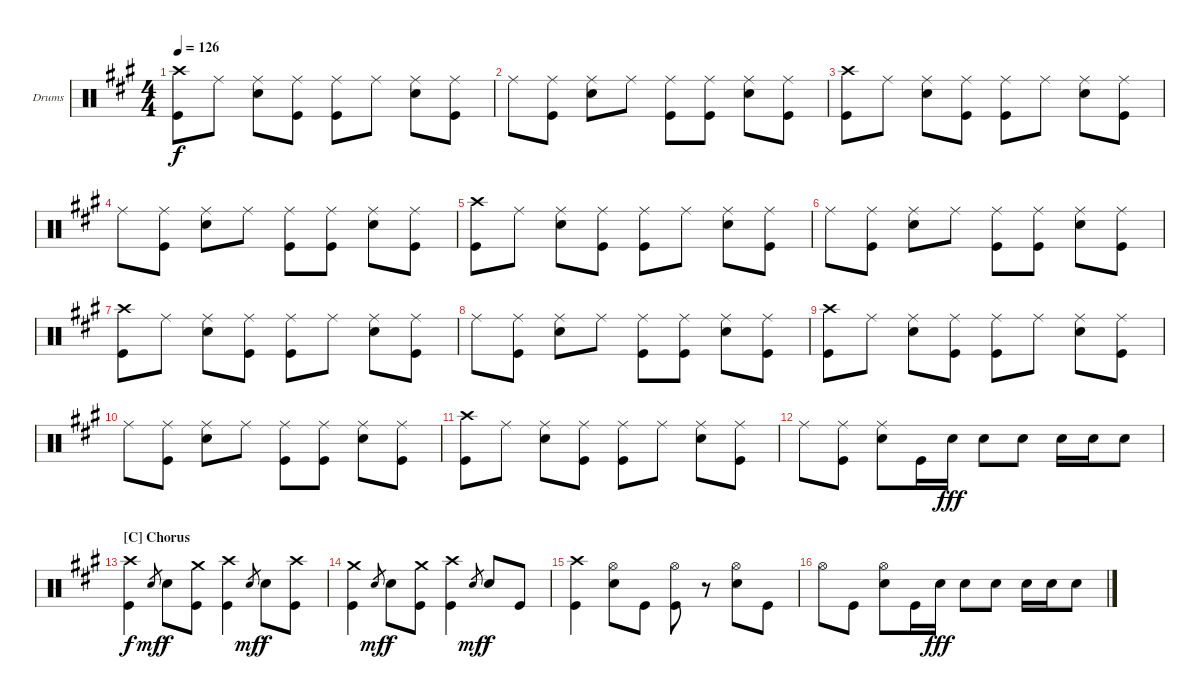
\defaultSystemsLayout 4
\bracketExtendMode groupsimilarinstruments
\firstSystemTrackNameOrientation horizontal
\otherSystemsTrackNameOrientation horizontal
\track ("Drumkit" "Drums") {instrument percussion}
\staff {score}
\articulation defaults
\ts (4 4)
\tempo 126
\clef neutral
\scale
1.05801
\ks a
("Crash high (hit)" "Kick (hit)").8{dy f} "Ride (middle)".8 ("Ride (middle)" "Snare (hit) 2").8 ("Ride (middle)" "Kick (hit)").8 ("Ride (middle)" "Kick (hit)").8 "Ride (middle)".8 ("Ride (middle)" "Snare (hit) 2").8 ("Ride (middle)" "Kick (hit)").8 |
\scale
0.941992 "Ride (middle)".8 ("Ride (middle)" "Kick (hit)").8 ("Ride (middle)" "Snare (hit) 2").8 "Ride (middle)".8 ("Ride (middle)" "Kick (hit)").8 ("Ride (middle)" "Kick (hit)").8 ("Ride (middle)" "Snare (hit) 2").8 ("Ride (middle)" "Kick (hit)").8 |
\scale
1.05801 ("Crash high (hit)" "Kick (hit)").8 "Ride (middle)".8 ("Ride (middle)" "Snare (hit) 2").8 ("Ride (middle)" "Kick (hit)").8 ("Ride (middle)" "Kick (hit)").8 "Ride (middle)".8 ("Ride (middle)" "Snare (hit) 2").8 ("Ride (middle)" "Kick (hit)").8 |
\scale
0.941992 "Ride (middle)".8 ("Ride (middle)" "Kick (hit)").8 ("Ride (middle)" "Snare (hit) 2").8 "Ride (middle)".8 ("Ride (middle)" "Kick (hit)").8 ("Ride (middle)" "Kick (hit)").8 ("Ride (middle)" "Snare (hit) 2").8 ("Ride (middle)" "Kick (hit)").8 |
\scale
1.05801 ("Crash high (hit)" "Kick (hit)").8 "Ride (middle)".8 ("Ride (middle)" "Snare (hit) 2").8 ("Ride (middle)" "Kick (hit)").8 ("Ride (middle)" "Kick (hit)").8 "Ride (middle)".8 ("Ride (middle)" "Snare (hit) 2").8 ("Ride (middle)" "Kick (hit)").8 |
\scale
0.941992 "Ride (middle)".8 ("Ride (middle)" "Kick (hit)").8 ("Ride (middle)" "Snare (hit) 2").8 "Ride (middle)".8 ("Ride (middle)" "Kick (hit)").8 ("Ride (middle)" "Kick (hit)").8 ("Ride (middle)" "Snare (hit) 2").8 ("Ride (middle)" "Kick (hit)").8 |
\scale
1.05801 ("Crash high (hit)" "Kick (hit)").8 "Ride (middle)".8 ("Ride (middle)" "Snare (hit) 2").8 ("Ride (middle)" "Kick (hit)").8 ("Ride (middle)" "Kick (hit)").8 "Ride (middle)".8 ("Ride (middle)" "Snare (hit) 2").8 ("Ride (middle)" "Kick (hit)").8 |
\scale
0.941992 "Ride (middle)".8 ("Ride (middle)" "Kick (hit)").8 ("Ride (middle)" "Snare (hit) 2").8 "Ride (middle)".8 ("Ride (middle)" "Kick (hit)").8 ("Ride (middle)" "Kick (hit)").8 ("Ride (middle)" "Snare (hit) 2").8 ("Ride (middle)" "Kick (hit)").8 |
\scale
1.05801 ("Crash high (hit)" "Kick (hit)").8 "Ride (middle)".8 ("Ride (middle)" "Snare (hit) 2").8 ("Ride (middle)" "Kick (hit)").8 ("Ride (middle)" "Kick (hit)").8 "Ride (middle)".8 ("Ride (middle)" "Snare (hit) 2").8 ("Ride (middle)" "Kick (hit)").8 |
\scale
0.941992 "Ride (middle)".8 ("Ride (middle)" "Kick (hit)").8 ("Ride (middle)" "Snare (hit) 2").8 "Ride (middle)".8 ("Ride (middle)" "Kick (hit)").8 ("Ride (middle)" "Kick (hit)").8 ("Ride (middle)" "Snare (hit) 2").8 ("Ride (middle)" "Kick (hit)").8 |
\scale
1.05801 ("Crash high (hit)" "Kick (hit)").8 "Ride (middle)".8 ("Ride (middle)" "Snare (hit) 2").8 ("Ride (middle)" "Kick (hit)").8 ("Ride (middle)" "Kick (hit)").8 "Ride (middle)".8 ("Ride (middle)" "Snare (hit) 2").8 ("Ride (middle)" "Kick (hit)").8 |
\scale
0.941992 "Ride (middle)".8 ("Ride (middle)" "Kick (hit)").8 ("Ride (middle)" "Snare (hit) 2").8 "Kick (hit)".16 "Snare (hit) 2".16{dy fff} "Snare (hit) 2".8 "Snare (hit) 2".8 "Snare (hit) 2".16 "Snare (hit) 2".16 "Snare (hit) 2".8 |
\section ("C" "Chorus")
\scale
1.05801 ("Crash high (hit)" "Kick (hit)").4{dy f} "Snare (hit) 2".8{gr dy mf} "Snare (hit) 2".8{dy f} ("Kick (hit)" "Crash medium (hit)").8 ("Kick (hit)" "Crash high (hit)").4 "Snare (hit) 2".8{gr dy mf} "Snare (hit) 2".8{dy f} ("Kick (hit)" "Crash high (hit)").8 |
\scale
0.941992 ("Kick (hit)" "Crash medium (hit)").4 "Snare (hit) 2".8{gr dy mf} "Snare (hit) 2".8{dy f} ("Kick (hit)" "Crash medium (hit)").8 ("Kick (hit)" "Crash high (hit)").4 "Snare (hit) 2".8{gr dy mf} "Snare (hit) 2".8{dy f} "Kick (hit)".8 |
\scale
1.05801 ("Crash high (hit)" "Kick (hit)").4 ("Hi-Hat (open)" "Snare (hit) 2").8 "Kick (hit)".8 ("Hi-Hat (open)" "Kick (hit)").8 r.8 ("Hi-Hat (open)" "Snare (hit) 2").8 "Kick (hit)".8 |
\scale
0.941992 "Hi-Hat (open)".8 "Kick (hit)".8 ("Hi-Hat (open)" "Snare (hit) 2").8 "Kick (hit)".16 "Snare (hit) 2".16{dy fff} "Snare (hit) 2".8 "Snare (hit) 2".8 "Snare (hit) 2".16 "Snare (hit) 2".16 "Snare (hit) 2".8
